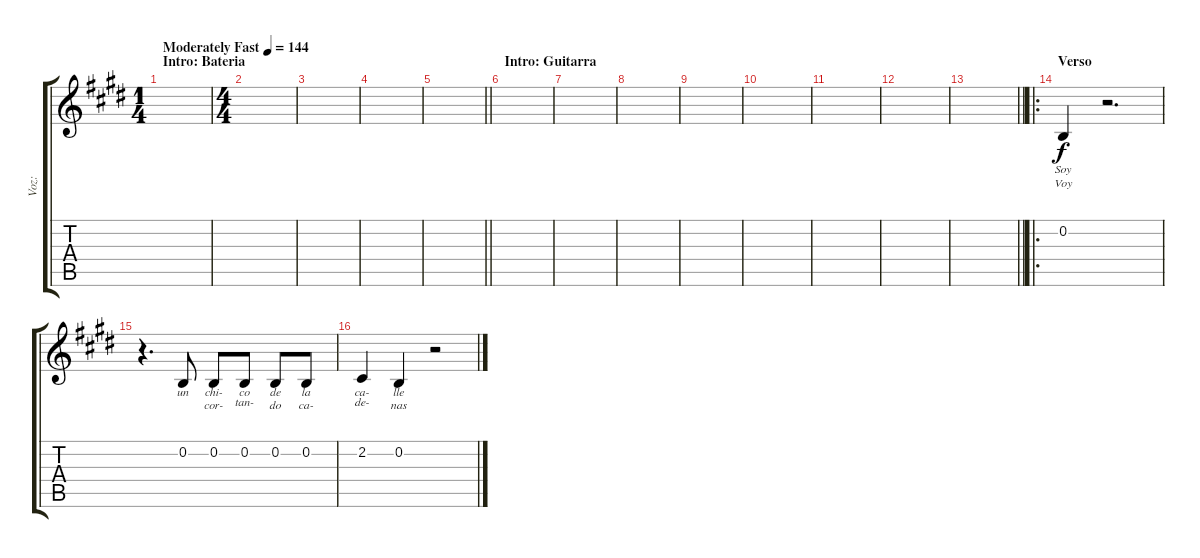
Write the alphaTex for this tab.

\track ("Voz:" "Voz:") {instrument lead2sawtooth}
\staff {score tabs}
\tuning (E4 B3 G3 D3 A2 E2) {hide}
\ts (1 4)
\section ("" "Intro: Bateria ")
\tempo (144 "Moderately Fast")
\clef g2
\ks e
|
\ts (4 4)
|
|
|
\barLineRight lightlight
|
\section ("" "Intro: Guitarra")
|
|
|
|
|
|
|
\barLineRight lightlight
|
\ro
\section ("" "Verso")
0.2.4{lyrics (0 "Soy") lyrics (1 "Voy") lyrics (2 "") lyrics (3 "") lyrics (4 "")} r.2{d} |
r.4{d} 0.2.8{lyrics (0 "un") lyrics (1 "") lyrics (2 "") lyrics (3 "") lyrics (4 "")} 0.2.8{lyrics (0 "chi-") lyrics (1 "cor-") lyrics (2 "") lyrics (3 "") lyrics (4 "")} 0.2.8{lyrics (0 "co") lyrics (1 "tan-") lyrics (2 "") lyrics (3 "") lyrics (4 "")} 0.2.8{lyrics (0 "de") lyrics (1 "do") lyrics (2 "") lyrics (3 "") lyrics (4 "")} 0.2.8{lyrics (0 "la") lyrics (1 "ca-") lyrics (2 "") lyrics (3 "") lyrics (4 "")} |
2.2.4{lyrics (0 "ca-") lyrics (1 "de-") lyrics (2 "") lyrics (3 "") lyrics (4 "")} 0.2.4{lyrics (0 "lle") lyrics (1 "nas") lyrics (2 "") lyrics (3 "") lyrics (4 "")} r.2
